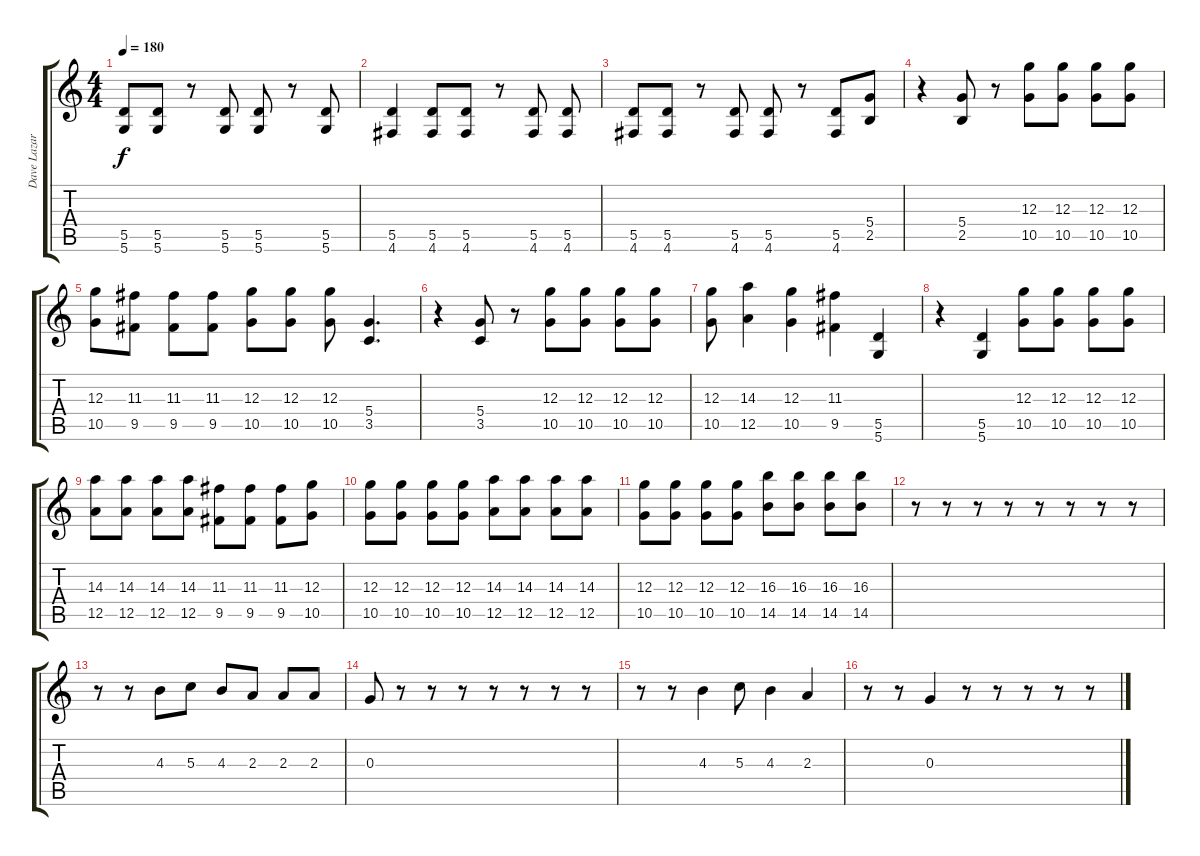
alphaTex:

\track ("Dave Lazar (Guitar )" "Dave Lazar") {instrument distortionguitar}
\staff {score tabs}
\tuning (E4 B3 G3 D3 A2 D2) {hide}
\ts (4 4)
\tempo 180
\clef g2
\ks c
(5.5 5.6).8{dy f} (5.5 5.6).8 r.8 (5.5 5.6).8 (5.5 5.6).8 r.8 (5.5 5.6).8 |
(5.5 4.6).4 (5.5 4.6).8 (5.5 4.6).8 r.8 (5.5 4.6).8 (5.5 4.6).8 |
(5.5 4.6).8 (5.5 4.6).8 r.8 (5.5 4.6).8 (5.5 4.6).8 r.8 (5.5 4.6).8 (5.4 2.5).8 |
r.4 (5.4 2.5).8 r.8 (12.3 10.5).8 (12.3 10.5).8 (12.3 10.5).8 (12.3 10.5).8 |
(12.3 10.5).8 (11.3 9.5).8 (11.3 9.5).8 (11.3 9.5).8 (12.3 10.5).8 (12.3 10.5).8 (12.3 10.5).8 (5.4 3.5).4{d} |
r.4 (5.4 3.5).8 r.8 (12.3 10.5).8 (12.3 10.5).8 (12.3 10.5).8 (12.3 10.5).8 |
(12.3 10.5).8 (14.3 12.5).4 (12.3 10.5).4 (11.3 9.5).4 (5.5 5.6).4 |
r.4 (5.5 5.6).4 (12.3 10.5).8 (12.3 10.5).8 (12.3 10.5).8 (12.3 10.5).8 |
(14.3 12.5).8 (14.3 12.5).8 (14.3 12.5).8 (14.3 12.5).8 (11.3 9.5).8 (11.3 9.5).8 (11.3 9.5).8 (12.3 10.5).8 |
(12.3 10.5).8 (12.3 10.5).8 (12.3 10.5).8 (12.3 10.5).8 (14.3 12.5).8 (14.3 12.5).8 (14.3 12.5).8 (14.3 12.5).8 |
(12.3 10.5).8 (12.3 10.5).8 (12.3 10.5).8 (12.3 10.5).8 (16.3 14.5).8 (16.3 14.5).8 (16.3 14.5).8 (16.3 14.5).8 |
r.8 r.8 r.8 r.8 r.8 r.8 r.8 r.8 |
r.8 r.8 4.3.8 5.3.8 4.3.8 2.3.8 2.3.8 2.3.8 |
0.3.8 r.8 r.8 r.8 r.8 r.8 r.8 r.8 |
r.8 r.8 4.3.4 5.3.8 4.3.4 2.3.4 |
r.8 r.8 0.3.4 r.8 r.8 r.8 r.8 r.8
